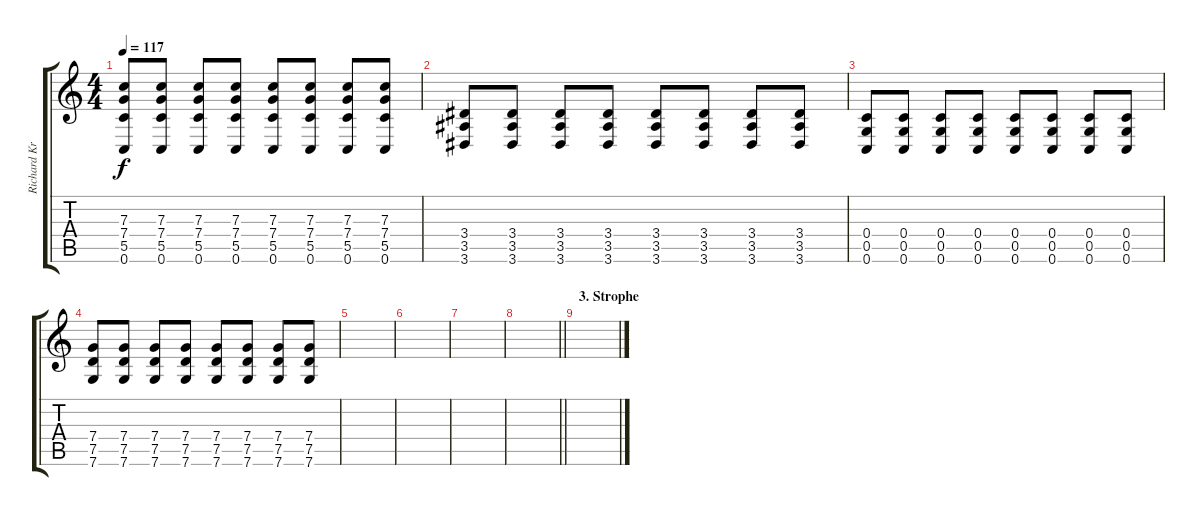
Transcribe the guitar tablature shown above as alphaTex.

\track ("Richard Kruspe" "Richard Kr") {instrument distortionguitar}
\staff {score tabs}
\tuning (D4 A3 F3 C3 G2 C2) {hide}
\ts (4 4)
\tempo 117
\clef g2
\ks c
(7.3 7.4 5.5 0.6).8{dy f} (7.3 7.4 5.5 0.6).8 (7.3 7.4 5.5 0.6).8 (7.3 7.4 5.5 0.6).8 (7.3 7.4 5.5 0.6).8 (7.3 7.4 5.5 0.6).8 (7.3 7.4 5.5 0.6).8 (7.3 7.4 5.5 0.6).8 |
(3.4 3.5 3.6).8 (3.4 3.5 3.6).8 (3.4 3.5 3.6).8 (3.4 3.5 3.6).8 (3.4 3.5 3.6).8 (3.4 3.5 3.6).8 (3.4 3.5 3.6).8 (3.4 3.5 3.6).8 |
(0.4 0.5 0.6).8 (0.4 0.5 0.6).8 (0.4 0.5 0.6).8 (0.4 0.5 0.6).8 (0.4 0.5 0.6).8 (0.4 0.5 0.6).8 (0.4 0.5 0.6).8 (0.4 0.5 0.6).8 |
(7.4 7.5 7.6).8 (7.4 7.5 7.6).8 (7.4 7.5 7.6).8 (7.4 7.5 7.6).8 (7.4 7.5 7.6).8 (7.4 7.5 7.6).8 (7.4 7.5 7.6).8 (7.4 7.5 7.6).8 |
|
|
|
\barLineRight lightlight
|
\section ("" "3. Strophe")
